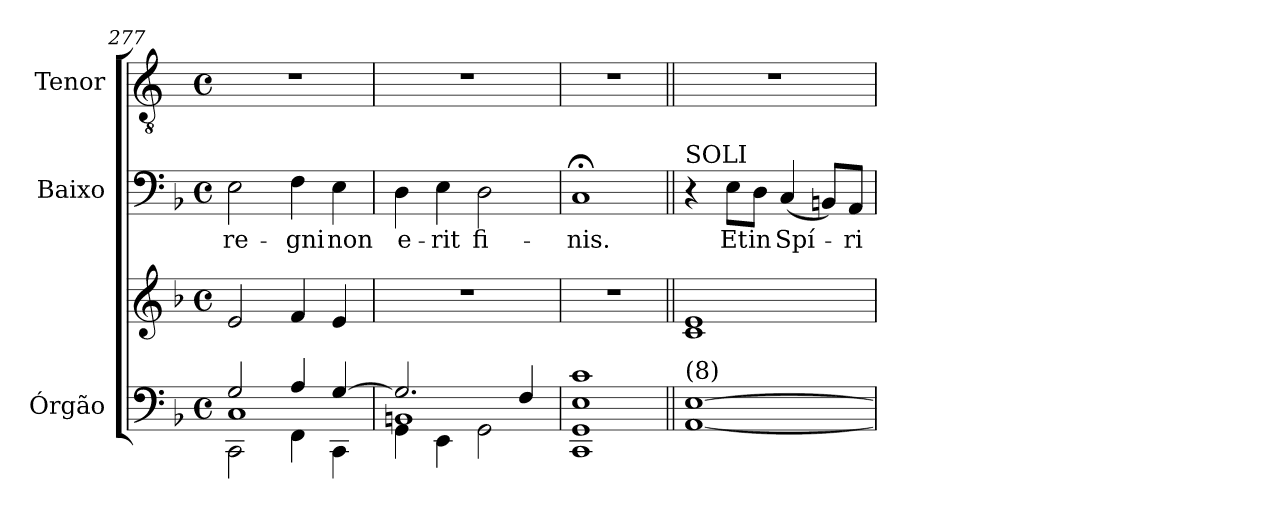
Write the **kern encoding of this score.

**kern	**kern	**kern	**text	**kern
*part3	*part3	*part2	*part2	*part1
*staff4	*staff3	*staff2	*staff2	*staff1
*I"Órgão	*	*I"Baixo	*	*I"Tenor
*I'Órg.	*	*	*	*I'Tr.
*clefF4	*clefG2	*clefF4	*	*clefGv2
*	*	*	*	*ITrd4c7
*k[b-]	*k[b-]	*k[b-]	*	*k[b-]
*F:	*F:	*F:	*	*F:
*M4/4	*M4/4	*M4/4	*	*M4/4
*met(c)	*met(c)	*met(c)	*	*met(c)
=277	=277	=277	=277	=277
*^	*	*	*	*
*	*^	*	*	*	*
!	!	!	!	!	!LO:LY:b:color=#000000	!
2Gi/	2CCi\	1Ci	2ei/	2Ei\	re-	1r
!	!	!	!	!	!LO:LY:b:color=#000000	!
4Ai/	4FFi\	.	4fi/	4Fi\	-gni	.
!	!	!	!	!	!LO:LY:b:color=#000000	!
[>4Gi/	4CCi\	.	4ei/	4Ei\	non	.
=278	=278	=278	=278	=278	=278	=278
!	!	!	!	!	!LO:LY:b:color=#000000	!
2.Gi/]	4GGi\	1BBni	1r	4Di\	e-	1r
!	!	!	!	!	!LO:LY:b:color=#000000	!
.	4EEi\	.	.	4Ei\	-rit	.
!	!	!	!	!	!LO:LY:b:color=#000000	!
.	2GGi\	.	.	2Di\	fi-	.
4Fi/	.	.	.	.	.	.
*v	*v	*v	*	*	*	*
=279	=279	=279	=279	=279
!	!	!	!LO:LY:b:color=#000000	!
1CCi 1GGi 1Ei 1ci	1r	1C;i	-nis.	1r
=280||	=280||	=280||	=280||	=280||
!	!	!LO:TX:a:t=SOLI	!	!
!LO:TX:a:t=(8)	!	!	!	!
[<1AAi [>1Ei	1ci 1ei	4r	.	1r
!	!	!	!LO:LY:b:color=#000000	!
.	.	8Ei\L	Et	.
!	!	!	!LO:LY:b:color=#000000	!
.	.	8Di\J	in	.
!	!	!	!LO:LY:b:color=#000000	!
.	.	(4Ci/	Spí-	.
.	.	8BBni/L)	.	.
!	!	!	!LO:LY:b:color=#000000	!
.	.	8AAi/J	-ri-	.
=	=	=	=	=
*-	*-	*-	*-	*-
